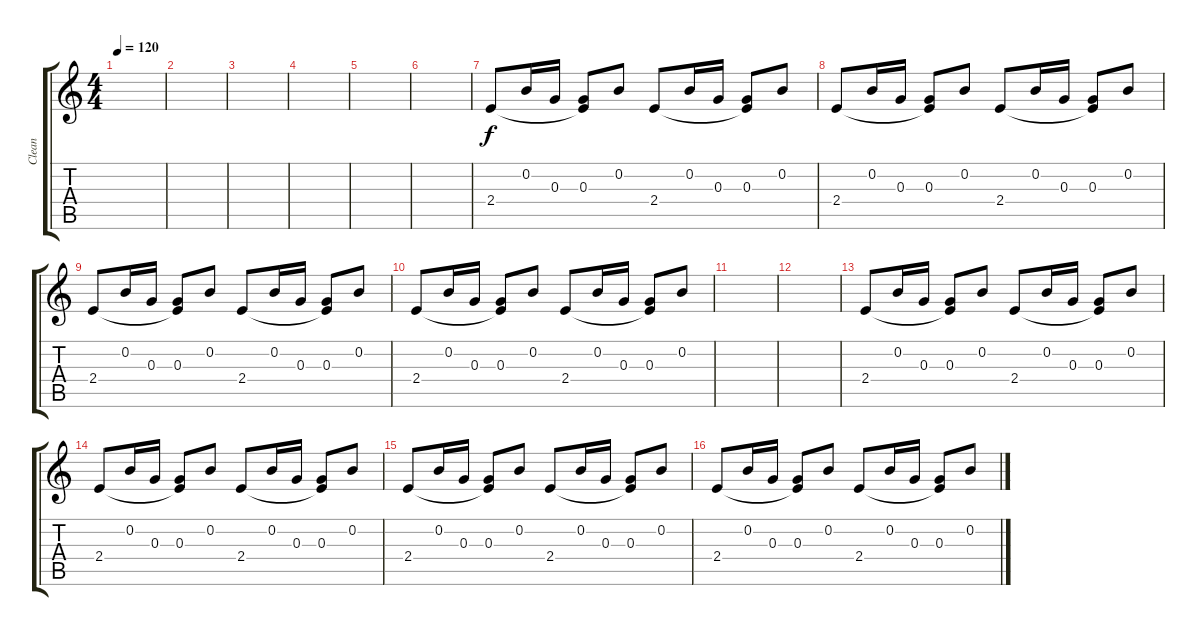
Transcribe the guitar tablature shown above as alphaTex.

\track ("Clean" "Clean") {instrument acousticguitarsteel}
\staff {score tabs}
\tuning (E4 B3 G3 D3 A2 E2) {hide}
\ts (4 4)
\tempo 120
\clef g2
\ks c
|
|
|
|
|
|
2.4.8 0.2.16 0.3.16 (0.3 2.4{t}).8 0.2.8 2.4.8 0.2.16 0.3.16 (0.3 2.4{t}).8 0.2.8 |
2.4.8 0.2.16 0.3.16 (0.3 2.4{t}).8 0.2.8 2.4.8 0.2.16 0.3.16 (0.3 2.4{t}).8 0.2.8 |
2.4.8 0.2.16 0.3.16 (0.3 2.4{t}).8 0.2.8 2.4.8 0.2.16 0.3.16 (0.3 2.4{t}).8 0.2.8 |
2.4.8 0.2.16 0.3.16 (0.3 2.4{t}).8 0.2.8 2.4.8 0.2.16 0.3.16 (0.3 2.4{t}).8 0.2.8 |
|
|
2.4.8 0.2.16 0.3.16 (0.3 2.4{t}).8 0.2.8 2.4.8 0.2.16 0.3.16 (0.3 2.4{t}).8 0.2.8 |
2.4.8 0.2.16 0.3.16 (0.3 2.4{t}).8 0.2.8 2.4.8 0.2.16 0.3.16 (0.3 2.4{t}).8 0.2.8 |
2.4.8 0.2.16 0.3.16 (0.3 2.4{t}).8 0.2.8 2.4.8 0.2.16 0.3.16 (0.3 2.4{t}).8 0.2.8 |
2.4.8 0.2.16 0.3.16 (0.3 2.4{t}).8 0.2.8 2.4.8 0.2.16 0.3.16 (0.3 2.4{t}).8 0.2.8
